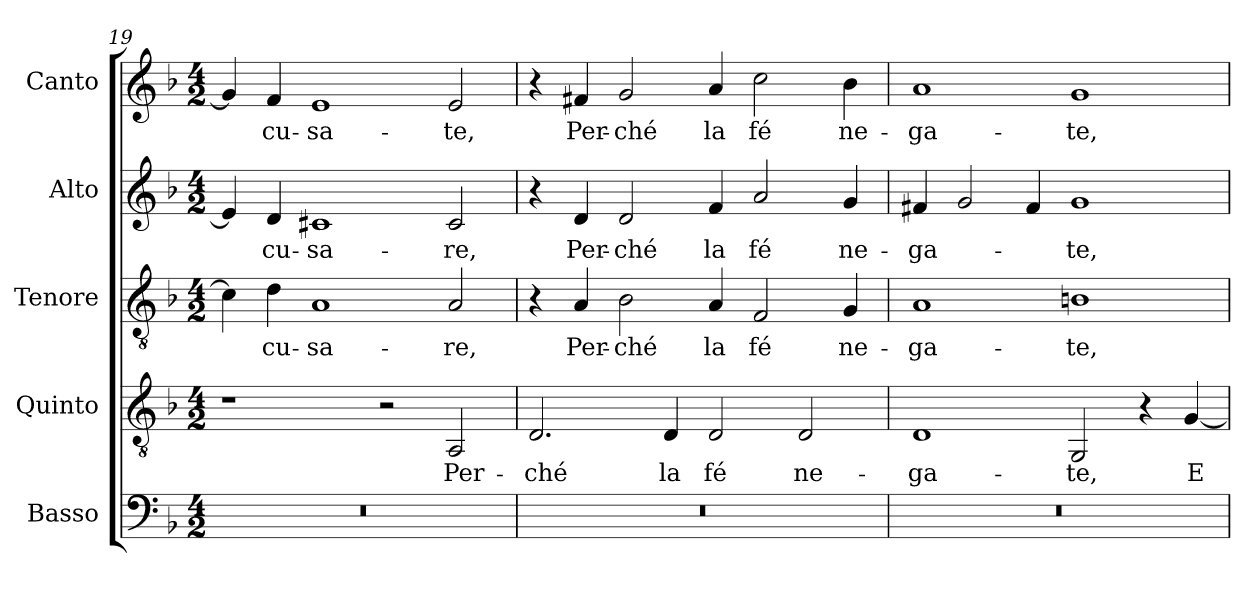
**kern	**kern	**text	**kern	**text	**kern	**text	**kern	**text
*part5	*part4	*part4	*part3	*part3	*part2	*part2	*part1	*part1
*staff5	*staff4	*staff4	*staff3	*staff3	*staff2	*staff2	*staff1	*staff1
*I"Basso	*I"Quinto	*	*I"Tenore	*	*I"Alto	*	*I"Canto	*
*I'B.	*I'Q.	*	*I'T.	*	*I'A.	*	*I'C.	*
*clefF4	*clefGv2	*	*clefGv2	*	*clefG2	*	*clefG2	*
*	*ITrd7c12	*	*ITrd7c12	*	*	*	*	*
*k[b-]	*k[b-]	*	*k[b-]	*	*k[b-]	*	*k[b-]	*
*F:	*F:	*	*F:	*	*F:	*	*F:	*
*M4/2	*M4/2	*	*M4/2	*	*M4/2	*	*M4/2	*
=19	=19	=19	=19	=19	=19	=19	=19	=19
!LO:N:vis=1	!	!	!	!	!	!	!	!
0r	1r	.	4Ci\]	.	4ei/]	.	4gi/]	.
!	!	!	!	!LO:LY:b:color=#000000	!	!	!	!
!	!	!	!	!	!	!LO:LY:b:color=#000000	!	!
!	!	!	!	!	!	!	!	!LO:LY:b:color=#000000
.	.	.	4Di\	-cu-	4di/	-cu-	4fi/	-cu-
!	!	!	!	!LO:LY:b:color=#000000	!	!	!	!
!	!	!	!	!	!	!LO:LY:b:color=#000000	!	!
!	!	!	!	!	!	!	!	!LO:LY:b:color=#000000
.	.	.	1AAi	-sa-	1c#Xi	-sa-	1ei	-sa-
.	2r	.	.	.	.	.	.	.
!	!	!LO:LY:b:color=#000000	!	!	!	!	!	!
!	!	!	!	!LO:LY:b:color=#000000	!	!	!	!
!	!	!	!	!	!	!LO:LY:b:color=#000000	!	!
!	!	!	!	!	!	!	!	!LO:LY:b:color=#000000
.	2AAAi/	Per-	2AAi/	-re,	2c#i/	-re,	2ei/	-te,
!!LO:LB:g=z
=20	=20	=20	=20	=20	=20	=20	=20	=20
!LO:N:vis=1	!	!	!	!	!	!	!	!
!	!	!LO:LY:b:color=#000000	!	!	!	!	!	!
0r	2.DDi/	-ché	4r	.	4r	.	4r	.
!	!	!	!	!LO:LY:b:color=#000000	!	!	!	!
!	!	!	!	!	!	!LO:LY:b:color=#000000	!	!
!	!	!	!	!	!	!	!	!LO:LY:b:color=#000000
.	.	.	4AAi/	Per-	4di/	Per-	4f#Xi/	Per-
!	!	!	!	!LO:LY:b:color=#000000	!	!	!	!
!	!	!	!	!	!	!LO:LY:b:color=#000000	!	!
!	!	!	!	!	!	!	!	!LO:LY:b:color=#000000
.	.	.	2BB-i\	-ché	2di/	-ché	2gi/	-ché
!	!	!LO:LY:b:color=#000000	!	!	!	!	!	!
.	4DDi/	la	.	.	.	.	.	.
!	!	!LO:LY:b:color=#000000	!	!	!	!	!	!
!	!	!	!	!LO:LY:b:color=#000000	!	!	!	!
!	!	!	!	!	!	!LO:LY:b:color=#000000	!	!
!	!	!	!	!	!	!	!	!LO:LY:b:color=#000000
.	2DDi/	fé	4AAi/	la	4fi/	la	4ai/	la
!	!	!	!	!LO:LY:b:color=#000000	!	!	!	!
!	!	!	!	!	!	!LO:LY:b:color=#000000	!	!
!	!	!	!	!	!	!	!	!LO:LY:b:color=#000000
.	.	.	2FFi/	fé	2ai/	fé	2cci\	fé
!	!	!LO:LY:b:color=#000000	!	!	!	!	!	!
.	2DDi/	ne-	.	.	.	.	.	.
!	!	!	!	!LO:LY:b:color=#000000	!	!	!	!
!	!	!	!	!	!	!LO:LY:b:color=#000000	!	!
!	!	!	!	!	!	!	!	!LO:LY:b:color=#000000
.	.	.	4GGi/	ne-	4gi/	ne-	4b-i\	ne-
=21	=21	=21	=21	=21	=21	=21	=21	=21
!LO:N:vis=1	!	!	!	!	!	!	!	!
!	!	!LO:LY:b:color=#000000	!	!	!	!	!	!
!	!	!	!	!LO:LY:b:color=#000000	!	!	!	!
!	!	!	!	!	!	!LO:LY:b:color=#000000	!	!
!	!	!	!	!	!	!	!	!LO:LY:b:color=#000000
0r	1DDi	-ga-	1AAi	-ga-	4f#Xi/	-ga-	1ai	-ga-
.	.	.	.	.	2gi/	.	.	.
.	.	.	.	.	4f#i/	.	.	.
!	!	!LO:LY:b:color=#000000	!	!	!	!	!	!
!	!	!	!	!LO:LY:b:color=#000000	!	!	!	!
!	!	!	!	!	!	!LO:LY:b:color=#000000	!	!
!	!	!	!	!	!	!	!	!LO:LY:b:color=#000000
.	2GGGi/	-te,	1BBni	-te,	1gi	-te,	1gi	-te,
.	4r	.	.	.	.	.	.	.
!	!	!LO:LY:b:color=#000000	!	!	!	!	!	!
.	[<4GGi/	E	.	.	.	.	.	.
=	=	=	=	=	=	=	=	=
*-	*-	*-	*-	*-	*-	*-	*-	*-
